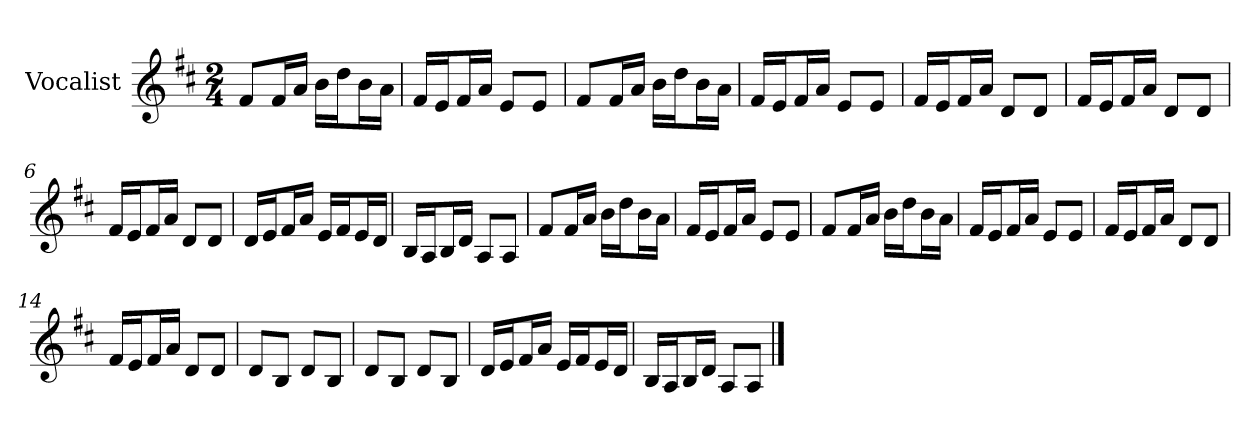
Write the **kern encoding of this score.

**kern
*part1
*staff1
*I"Vocalist
*k[f#c#]
*D:
*M2/4
=
8f#L
16f#L
16aJJ
16bLL
16ddJ
16bL
16aJJ
=1
16f#LL
16eJ
16f#L
16aJJ
8eL
8eJ
=2
8f#L
16f#L
16aJJ
16bLL
16ddJ
16bL
16aJJ
=3
16f#LL
16eJ
16f#L
16aJJ
8eL
8eJ
=4
16f#LL
16eJ
16f#L
16aJJ
8dL
8dJ
=5
16f#LL
16eJ
16f#L
16aJJ
8dL
8dJ
=6
16f#LL
16eJ
16f#L
16aJJ
8dL
8dJ
=7
16dLL
16eJ
16f#L
16aJJ
16eLL
16f#J
16eL
16dJJ
=8
16BLL
16AJ
16BL
16dJJ
8AL
8AJ
=9
8f#L
16f#L
16aJJ
16bLL
16ddJ
16bL
16aJJ
=10
16f#LL
16eJ
16f#L
16aJJ
8eL
8eJ
=11
8f#L
16f#L
16aJJ
16bLL
16ddJ
16bL
16aJJ
=12
16f#LL
16eJ
16f#L
16aJJ
8eL
8eJ
=13
16f#LL
16eJ
16f#L
16aJJ
8dL
8dJ
=14
16f#LL
16eJ
16f#L
16aJJ
8dL
8dJ
=15
8dL
8BJ
8dL
8BJ
=16
8dL
8BJ
8dL
8BJ
=17
16dLL
16eJ
16f#L
16aJJ
16eLL
16f#J
16eL
16dJJ
=18
16BLL
16AJ
16BL
16dJJ
8AL
8AJ
==
*-
